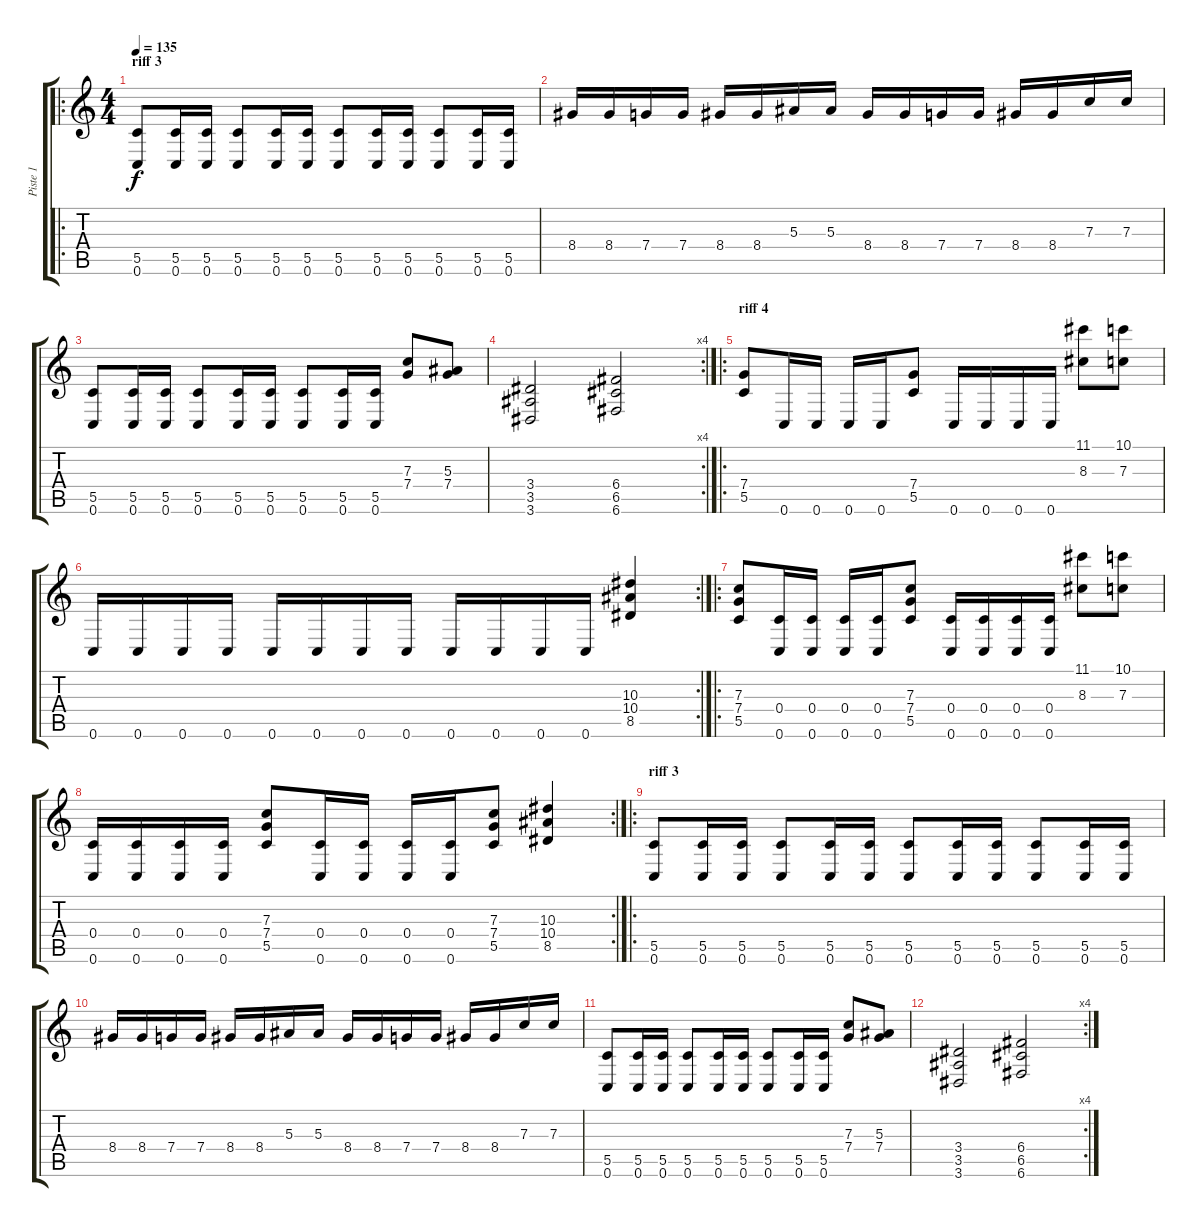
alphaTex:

\track ("Piste 1" "Piste 1") {instrument distortionguitar}
\staff {score tabs}
\tuning (D4 A3 F3 C3 G2 C2) {hide}
\ro
\ts (4 4)
\section ("" "riff 3")
\tempo 135
\clef g2
\ks c
(5.5 0.6).8{dy f} (5.5 0.6).16 (5.5 0.6).16 (5.5 0.6).8 (5.5 0.6).16 (5.5 0.6).16 (5.5 0.6).8 (5.5 0.6).16 (5.5 0.6).16 (5.5 0.6).8 (5.5 0.6).16 (5.5 0.6).16 |
8.4.16 8.4.16 7.4.16 7.4.16 8.4.16 8.4.16 5.3.16 5.3.16 8.4.16 8.4.16 7.4.16 7.4.16 8.4.16 8.4.16 7.3.16 7.3.16 |
(5.5 0.6).8 (5.5 0.6).16 (5.5 0.6).16 (5.5 0.6).8 (5.5 0.6).16 (5.5 0.6).16 (5.5 0.6).8 (5.5 0.6).16 (5.5 0.6).16 (7.3 7.4).8 (5.3 7.4).8 |
\rc 4
(3.4 3.5 3.6).2 (6.4 6.5 6.6).2 |
\ro
\section ("" "riff 4")
(7.4 5.5).8 0.6.16 0.6.16 0.6.16 0.6.16 (7.4 5.5).8 0.6.16 0.6.16 0.6.16 0.6.16 (11.1 8.3).8 (10.1 7.3).8 |
\rc 2
0.6.16 0.6.16 0.6.16 0.6.16 0.6.16 0.6.16 0.6.16 0.6.16 0.6.16 0.6.16 0.6.16 0.6.16 (10.3 10.4 8.5).4 |
\ro
(7.3 7.4 5.5).8 (0.4 0.6).16 (0.4 0.6).16 (0.4 0.6).16 (0.4 0.6).16 (7.3 7.4 5.5).8 (0.4 0.6).16 (0.4 0.6).16 (0.4 0.6).16 (0.4 0.6).16 (11.1 8.3).8 (10.1 7.3).8 |
\rc 2
(0.4 0.6).16 (0.4 0.6).16 (0.4 0.6).16 (0.4 0.6).16 (7.3 7.4 5.5).8 (0.4 0.6).16 (0.4 0.6).16 (0.4 0.6).16 (0.4 0.6).16 (7.3 7.4 5.5).8 (10.3 10.4 8.5).4 |
\ro
\section ("" "riff 3")
(5.5 0.6).8 (5.5 0.6).16 (5.5 0.6).16 (5.5 0.6).8 (5.5 0.6).16 (5.5 0.6).16 (5.5 0.6).8 (5.5 0.6).16 (5.5 0.6).16 (5.5 0.6).8 (5.5 0.6).16 (5.5 0.6).16 |
8.4.16 8.4.16 7.4.16 7.4.16 8.4.16 8.4.16 5.3.16 5.3.16 8.4.16 8.4.16 7.4.16 7.4.16 8.4.16 8.4.16 7.3.16 7.3.16 |
(5.5 0.6).8 (5.5 0.6).16 (5.5 0.6).16 (5.5 0.6).8 (5.5 0.6).16 (5.5 0.6).16 (5.5 0.6).8 (5.5 0.6).16 (5.5 0.6).16 (7.3 7.4).8 (5.3 7.4).8 |
\rc 4
(3.4 3.5 3.6).2 (6.4 6.5 6.6).2
